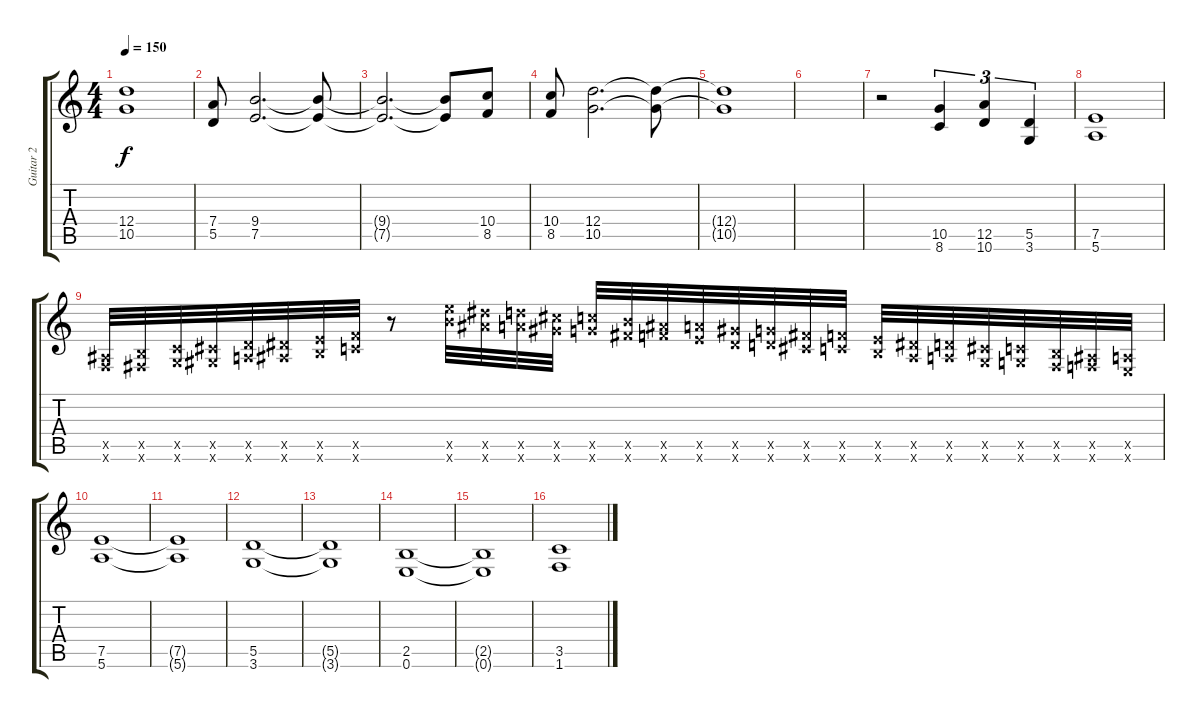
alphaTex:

\track ("Guitar 2" "Guitar 2") {instrument distortionguitar}
\staff {score tabs}
\tuning (E4 B3 G3 D3 A2 E2) {hide}
\ts (4 4)
\tempo 150
\clef g2
\ks c
(12.4{t} 10.5{t}).1{dy f} |
(7.4 5.5).8 (9.4 7.5).2{d} (9.4{t} 7.5{t}).8 |
(9.4{t} 7.5{t}).2{d} (9.4{t} 7.5{t}).8 (10.4 8.5).8 |
(10.4 8.5).8 (12.4 10.5).2{d} (12.4{t} 10.5{t}).8 |
(12.4{t} 10.5{t}).1 |
|
r.2 (10.5 8.6).4{tu (3 2)} (12.5 10.6).4{tu (3 2)} (5.5 3.6).4{tu (3 2)} |
(7.5 5.6).1 |
(1.5{x} 1.6{x}).32{instrument guitarfretnoise} (2.5{x} 2.6{x}).32 (3.5{x} 3.6{x}).32 (4.5{x} 4.6{x}).32 (5.5{x} 5.6{x}).32 (6.5{x} 6.6{x}).32 (7.5{x} 7.6{x}).32 (8.5{x} 8.6{x}).32 r.8 (19.5{x} 19.6{x}).32 (18.5{x} 18.6{x}).32 (17.5{x} 17.6{x}).32 (16.5{x} 16.6{x}).32 (15.5{x} 15.6{x}).32 (14.5{x} 14.6{x}).32 (13.5{x} 13.6{x}).32 (12.5{x} 12.6{x}).32 (11.5{x} 11.6{x}).32 (10.5{x} 10.6{x}).32 (9.5{x} 9.6{x}).32 (8.5{x} 8.6{x}).32 (7.5{x} 7.6{x}).32 (6.5{x} 6.6{x}).32 (5.5{x} 5.6{x}).32 (4.5{x} 4.6{x}).32 (3.5{x} 3.6{x}).32 (2.5{x} 2.6{x}).32 (1.5{x} 1.6{x}).32 (0.5{x} 0.6{x}).32 |
(7.5 5.6).1{instrument distortionguitar} |
(7.5{t} 5.6{t}).1 |
(5.5 3.6).1 |
(5.5{t} 3.6{t}).1 |
(2.5 0.6).1 |
(2.5{t} 0.6{t}).1 |
(3.5 1.6).1
